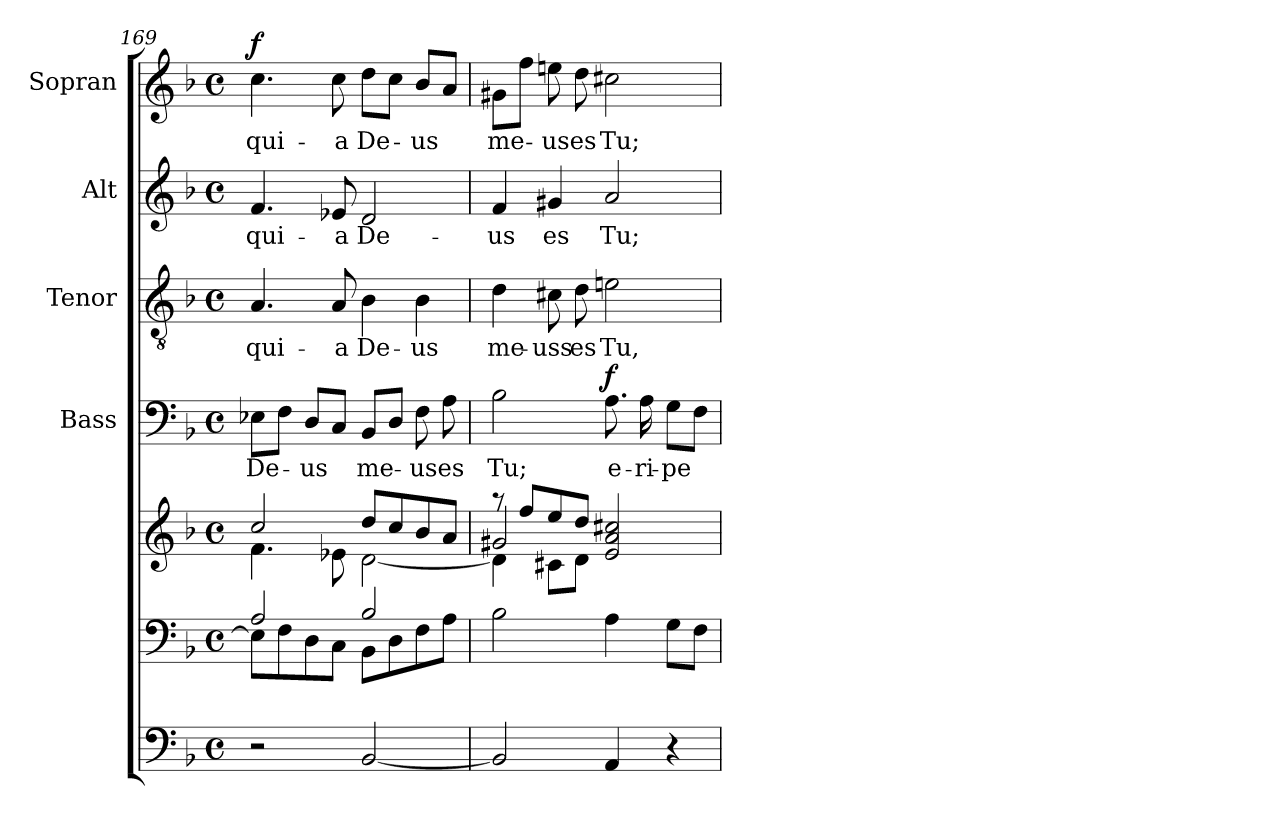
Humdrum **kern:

**kern	**kern	**kern	**kern	**text	**dynam	**kern	**text	**kern	**text	**kern	**text	**dynam
*part6	*part5	*part5	*part4	*part4	*part4	*part3	*part3	*part2	*part2	*part1	*part1	*part1
*staff7	*staff6	*staff5	*staff4	*staff4	*staff4	*staff3	*staff3	*staff2	*staff2	*staff1	*staff1	*staff1
*	*	*	*I"Bass	*	*	*I"Tenor	*	*I"Alt	*	*I"Sopran	*	*
*	*	*	*I'B.	*	*	*I'T.	*	*I'A.	*	*I'S.	*	*
*clefF4	*clefF4	*clefG2	*clefF4	*	*	*clefGv2	*	*clefG2	*	*clefG2	*	*
*k[b-]	*k[b-]	*k[b-]	*k[b-]	*	*	*k[b-]	*	*k[b-]	*	*k[b-]	*	*
*F:	*F:	*F:	*F:	*	*	*F:	*	*F:	*	*F:	*	*
*M4/4	*M4/4	*M4/4	*M4/4	*	*	*M4/4	*	*M4/4	*	*M4/4	*	*
*met(c)	*met(c)	*met(c)	*met(c)	*	*	*met(c)	*	*met(c)	*	*met(c)	*	*
=169	=169	=169	=169	=169	=169	=169	=169	=169	=169	=169	=169	=169
*	*^	*^	*	*	*	*	*	*	*	*	*	*
!	!	!	!	!	!	!LO:LY:b	!	!	!LO:LY:b	!	!LO:LY:b	!	!LO:LY:b	!LO:DY:a
2r	2A/	8E-\L]	2cc/	4.f\	8E-X\L	De-	.	4.A/	qui-	4.f/	qui-	4.cc\	qui-	f
.	.	8F\	.	.	8F\J	.	.	.	.	.	.	.	.	.
!	!	!	!	!	!	!LO:LY:b	!	!	!	!	!	!	!	!
.	.	8D\	.	.	8D/L	-us	.	.	.	.	.	.	.	.
!	!	!	!	!	!	!	!	!	!LO:LY:b	!	!LO:LY:b	!	!LO:LY:b	!
.	.	8C\J	.	8e-X\	8C/J	.	.	8A/	-a	8e-X/	-a	8cc\	-a	.
!	!	!	!	!	!	!LO:LY:b	!	!	!LO:LY:b	!	!LO:LY:b	!	!LO:LY:b	!
[2BB-/	2B-/	8BB-\L	8dd/L	[<2d\	8BB-/L	me-	.	4B-\	De-	2d/	De-	8dd\L	De-	.
.	.	8D\	8cc/	.	8D/J	.	.	.	.	.	.	8cc\J	.	.
!	!	!	!	!	!	!LO:LY:b	!	!	!LO:LY:b	!	!	!	!LO:LY:b	!
.	.	8F\	8b-/	.	8F\	-us	.	4B-\	-us	.	.	8b-/L	-us	.
!	!	!	!	!	!	!LO:LY:b	!	!	!	!	!	!	!	!
.	.	8A\J	8a/J	.	8A\	es	.	.	.	.	.	8a/J	.	.
!!LO:LB:g=z
=170	=170	=170	=170	=170	=170	=170	=170	=170	=170	=170	=170	=170	=170	=170
*	*	*	*	*^	*	*	*	*	*	*	*	*	*	*
!	!	!	!	!	!	!	!LO:LY:b	!	!	!LO:LY:b	!	!LO:LY:b	!	!LO:LY:b	!
*	*v	*v	*	*	*	*	*	*	*	*	*	*	*	*	*
2BB-/]	2B-\	8raa	4d\]	2g#X/	2B-\	Tu;	.	4d\	me-	4f/	-us	8g#X\L	me-	.
.	.	8ff/L	.	.	.	.	.	.	.	.	.	8ff\J	.	.
!	!	!	!	!	!	!	!	!	!LO:LY:b	!	!LO:LY:b	!	!LO:LY:b	!
.	.	8ee/	8c#X\L	.	.	.	.	8c#X\	-uss	4g#X/	es	8een\	-us	.
!	!	!	!	!	!	!	!	!	!LO:LY:b	!	!	!	!LO:LY:b	!
.	.	8dd/J	8d\J	.	.	.	.	8d\	es	.	.	8dd\	es	.
!	!	!	!	!	!	!LO:LY:b	!LO:DY:a	!	!LO:LY:b	!	!LO:LY:b	!	!LO:LY:b	!
4AA/	4A\	2e/ 2a/ 2cc#X/	2ryy	2ryy	8.A\	e-	f	2en\	Tu,	2a/	Tu;	2cc#X\	Tu;	.
!	!	!	!	!	!	!LO:LY:b	!	!	!	!	!	!	!	!
.	.	.	.	.	16A\	-ri-	.	.	.	.	.	.	.	.
!	!	!	!	!	!	!LO:LY:b	!	!	!	!	!	!	!	!
4r	8G\L	.	.	.	8G\L	-pe	.	.	.	.	.	.	.	.
.	8F\J	.	.	.	8F\J	.	.	.	.	.	.	.	.	.
*	*	*v	*v	*v	*	*	*	*	*	*	*	*	*	*
=	=	=	=	=	=	=	=	=	=	=	=	=
*-	*-	*-	*-	*-	*-	*-	*-	*-	*-	*-	*-	*-
